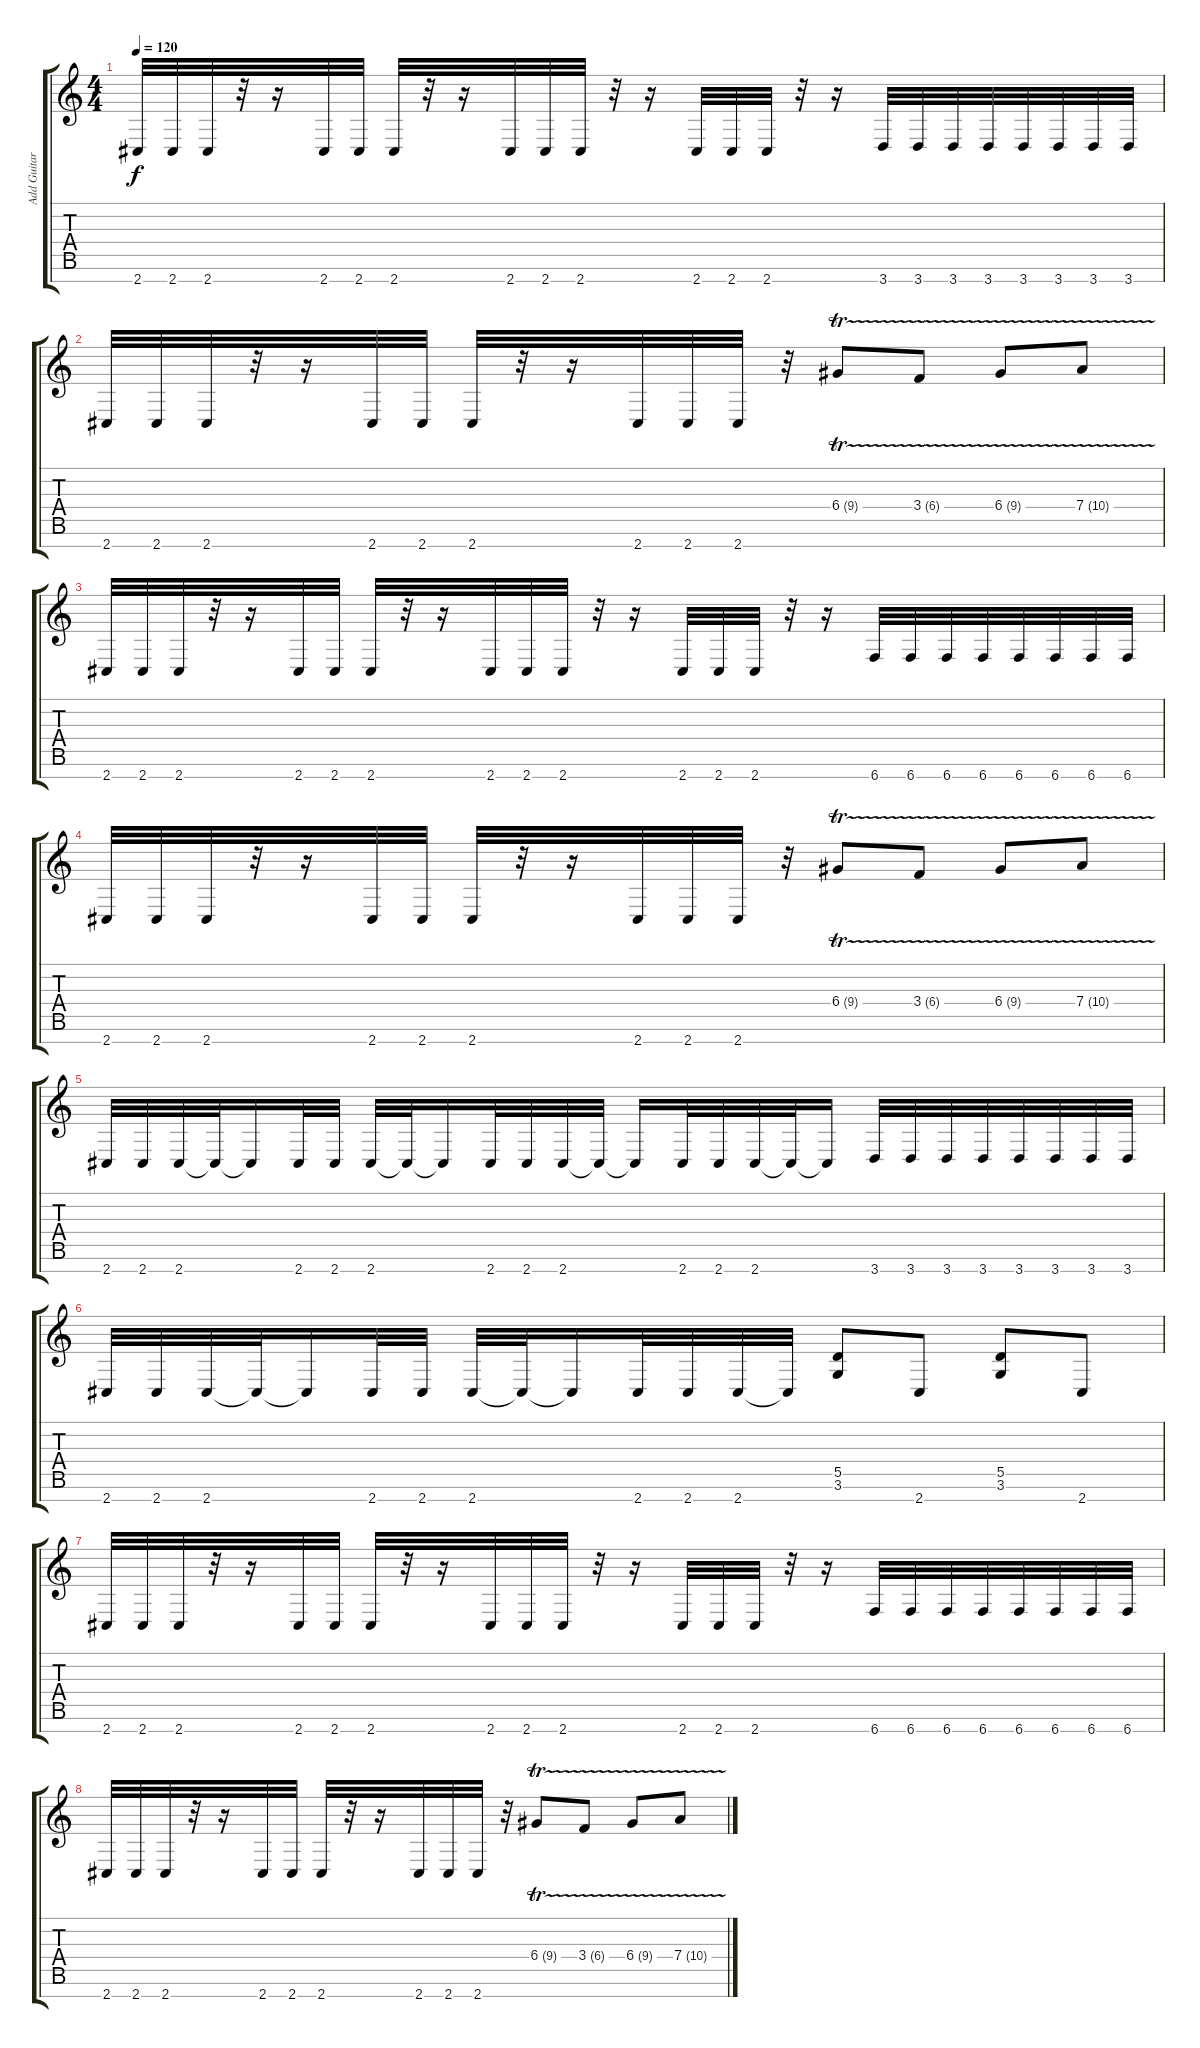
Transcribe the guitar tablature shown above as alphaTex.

\track ("Add Guitar" "Add Guitar") {instrument distortionguitar}
\staff {score tabs}
\tuning (E4 B3 G3 D3 A2 E2 B1) {hide}
\ts (4 4)
\tempo 120
\clef g2
\ks c
2.7.32{dy f} 2.7.32 2.7.32 r.32 r.16 2.7.32 2.7.32 2.7.32 r.32 r.16 2.7.32 2.7.32 2.7.32 r.32 r.16 2.7.32 2.7.32 2.7.32 r.32 r.16 3.7.32 3.7.32 3.7.32 3.7.32 3.7.32 3.7.32 3.7.32 3.7.32 |
2.7.32 2.7.32 2.7.32 r.32 r.16 2.7.32 2.7.32 2.7.32 r.32 r.16 2.7.32 2.7.32 2.7.32 r.32 6.4{tr (9 32)}.8 3.4{tr (6 32)}.8 6.4{tr (9 32)}.8 7.4{tr (10 32)}.8 |
2.7.32 2.7.32 2.7.32 r.32 r.16 2.7.32 2.7.32 2.7.32 r.32 r.16 2.7.32 2.7.32 2.7.32 r.32 r.16 2.7.32 2.7.32 2.7.32 r.32 r.16 6.7.32 6.7.32 6.7.32 6.7.32 6.7.32 6.7.32 6.7.32 6.7.32 |
2.7.32 2.7.32 2.7.32 r.32 r.16 2.7.32 2.7.32 2.7.32 r.32 r.16 2.7.32 2.7.32 2.7.32 r.32 6.4{tr (9 32)}.8 3.4{tr (6 32)}.8 6.4{tr (9 32)}.8 7.4{tr (10 32)}.8 |
2.7.32 2.7.32 2.7.32 2.7{t}.32 2.7{t}.16 2.7.32 2.7.32 2.7.32 2.7{t}.32 2.7{t}.16 2.7.32 2.7.32 2.7.32 2.7{t}.32 2.7{t}.16 2.7.32 2.7.32 2.7.32 2.7{t}.32 2.7{t}.16 3.7.32 3.7.32 3.7.32 3.7.32 3.7.32 3.7.32 3.7.32 3.7.32 |
2.7.32 2.7.32 2.7.32 2.7{t}.32 2.7{t}.16 2.7.32 2.7.32 2.7.32 2.7{t}.32 2.7{t}.16 2.7.32 2.7.32 2.7.32 2.7{t}.32 (5.5 3.6).8 2.7.8 (5.5 3.6).8 2.7.8 |
2.7.32 2.7.32 2.7.32 r.32 r.16 2.7.32 2.7.32 2.7.32 r.32 r.16 2.7.32 2.7.32 2.7.32 r.32 r.16 2.7.32 2.7.32 2.7.32 r.32 r.16 6.7.32 6.7.32 6.7.32 6.7.32 6.7.32 6.7.32 6.7.32 6.7.32 |
2.7.32 2.7.32 2.7.32 r.32 r.16 2.7.32 2.7.32 2.7.32 r.32 r.16 2.7.32 2.7.32 2.7.32 r.32 6.4{tr (9 32)}.8 3.4{tr (6 32)}.8 6.4{tr (9 32)}.8 7.4{tr (10 32)}.8
